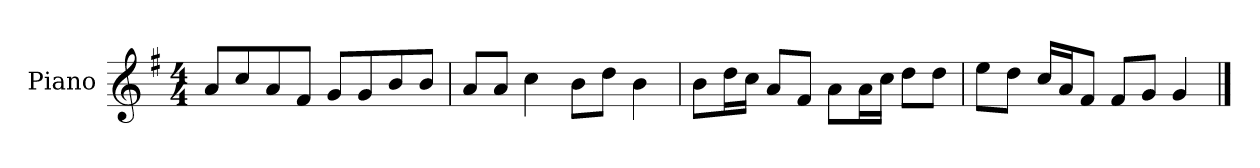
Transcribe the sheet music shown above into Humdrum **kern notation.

**kern
*part1
*staff1
*I"Piano
*I'P-no
*clefG2
*k[f#]
*M4/4
*MM90
=1
8a/L
8cc/
8a/
8f#/J
8g/L
8g/
8b/
8b/J
=2
8a/L
8a/J
4cc\
8b\L
8dd\J
4b\
=3
8b\L
16dd\L
16cc\JJ
8a/L
8f#/J
8a\L
16a\L
16cc\JJ
8dd\L
8dd\J
=4
8ee\L
8dd\J
16cc/LL
16a/J
8f#/J
8f#/L
8g/J
4g/
==
*-
